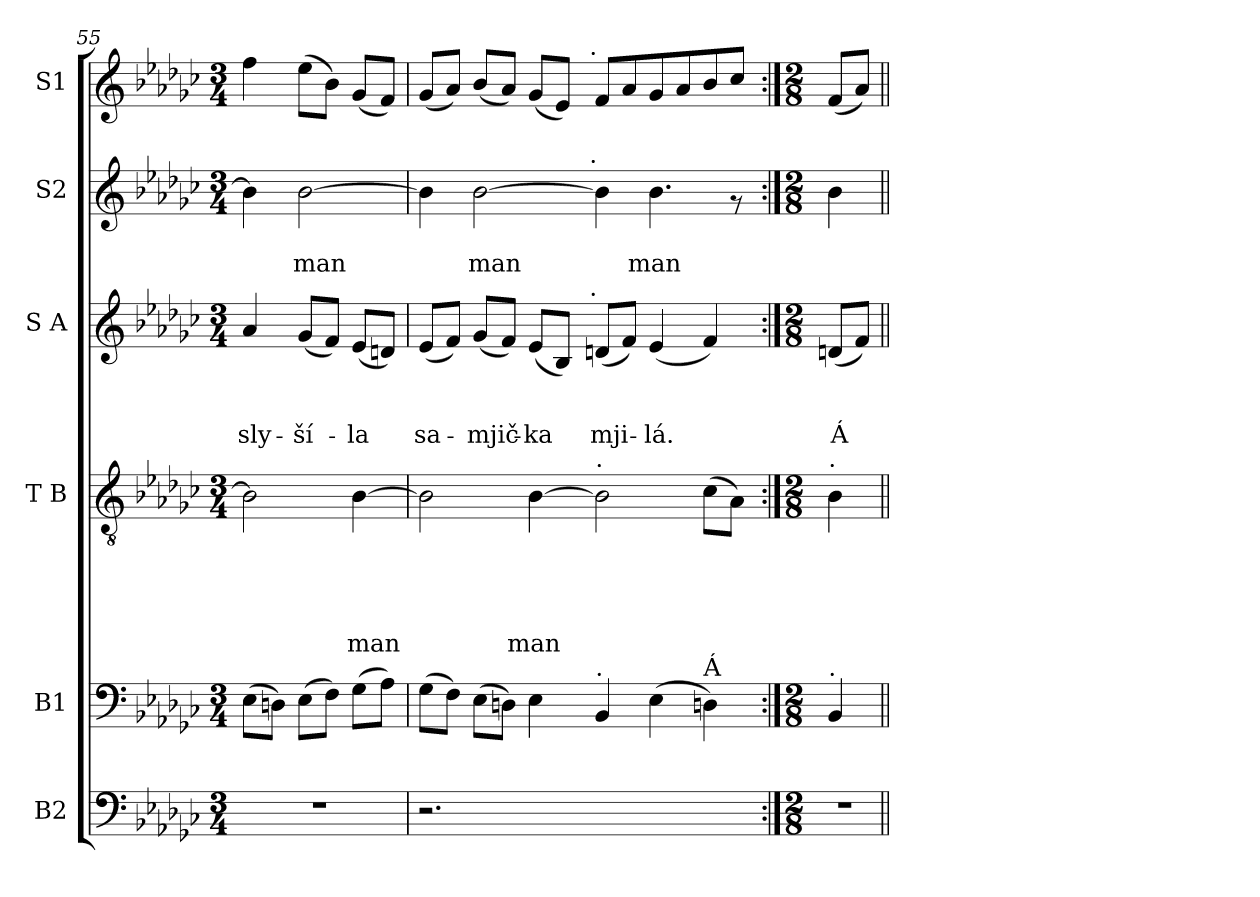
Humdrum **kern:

**kern	**kern	**kern	**text	**text	**text	**text	**text	**kern	**text	**text	**text	**kern	**text	**text	**kern
*part6	*part5	*part4	*part4	*part4	*part4	*part4	*part4	*part3	*part3	*part3	*part3	*part2	*part2	*part2	*part1
*staff6	*staff5	*staff4	*staff4	*staff4	*staff4	*staff4	*staff4	*staff3	*staff3	*staff3	*staff3	*staff2	*staff2	*staff2	*staff1
*I"B2	*I"B1	*I"T B	*	*	*	*	*	*I"S A	*	*	*	*I"S2	*	*	*I"S1
*	*I'B	*I'T B	*	*	*	*	*	*I'S A	*	*	*	*I'S2	*	*	*I'S1
*clefF4	*clefF4	*clefGv2	*	*	*	*	*	*clefG2	*	*	*	*clefG2	*	*	*clefG2
*k[b-e-a-d-g-c-]	*k[b-e-a-d-g-c-]	*k[b-e-a-d-g-c-]	*	*	*	*	*	*k[b-e-a-d-g-c-]	*	*	*	*k[b-e-a-d-g-c-]	*	*	*k[b-e-a-d-g-c-]
*G-:	*G-:	*G-:	*	*	*	*	*	*G-:	*	*	*	*G-:	*	*	*G-:
*M3/4	*M3/4	*M3/4	*	*	*	*	*	*M3/4	*	*	*	*M3/4	*	*	*M3/4
=55	=55	=55	=55	=55	=55	=55	=55	=55	=55	=55	=55	=55	=55	=55	=55
!	!	!	!	!	!	!	!	!	!	!	!LO:LY:b	!	!	!	!
2.r	(>8E-\L	2B-\]	.	.	.	.	.	4a-/	.	.	sly-	4b-\]	.	.	4ff\
.	8Dn\J)	.	.	.	.	.	.	.	.	.	.	.	.	.	.
!	!	!	!	!	!	!	!	!	!	!	!LO:LY:b	!	!	!LO:LY:b	!
.	(>8E-\L	.	.	.	.	.	.	(<8g-/L	.	.	-ší-	[>2b-\	.	man	(>8ee-\L
.	8F\J)	.	.	.	.	.	.	8f/J)	.	.	.	.	.	.	8b-\J)
!	!	!	!	!	!	!	!LO:LY:b	!	!	!	!LO:LY:b	!	!	!	!
.	(>8G-\L	[>4B-\	.	.	.	.	man	(<8e-/L	.	.	-la	.	.	.	(<8g-/L
.	8A-\J)	.	.	.	.	.	.	8dn/J)	.	.	.	.	.	.	8f/J)
=56	=56	=56	=56	=56	=56	=56	=56	=56	=56	=56	=56	=56	=56	=56	=56
!	!	!	!	!	!	!	!	!	!	!	!LO:LY:b	!	!	!	!
*	*	*	*	*	*	*	*	*^	*	*	*	*^	*	*	*^
2.r	(>8G-\L	2B-\]	.	.	.	.	.	(<8e-/L	3%2ryy	.	.	sa-	4b-\]	3%2ryy	.	.	(<8g-/L	3%2ryy
.	8F\J)	.	.	.	.	.	.	8f/J)	.	.	.	.	.	.	.	.	8a-/J)	.
!	!	!	!	!	!	!	!	!	!	!	!	!LO:LY:b	!	!	!	!LO:LY:b	!	!
.	(>8E-\L	.	.	.	.	.	.	(<8g-/L	.	.	.	-mjič-	[>2b-\	.	.	man	(<8b-/L	.
.	8Dn\J)	.	.	.	.	.	.	8f/J)	.	.	.	.	.	.	.	.	8a-/J)	.
!	!	!	!	!	!	!	!LO:LY:b	!	!	!	!	!LO:LY:b	!	!	!	!	!	!
.	4E-\	[>4B-\	.	.	.	.	man	(<8e-/L	.	.	.	-ka	.	.	.	.	(<8g-/L	.
.	.	.	.	.	.	.	.	8B-/J)	.	.	.	.	.	.	.	.	8e-/J)	.
.	.	.	.	.	.	.	.	.	24..ryy	.	.	.	.	24..ryy	.	.	.	24..ryy
!	!	!	!	!	!	!	!	!	!	!	!	!	!	!	!	!	!	!LO:TX:a:t=.
!	!	!	!	!	!	!	!	!	!	!	!	!	!	!LO:TX:a:t=.	!	!	!	!
!	!	!	!	!	!	!	!	!	!LO:TX:a:t=.	!	!	!	!	!	!	!	!	!
.	.	.	.	.	.	.	.	.	3%2ryy	.	.	.	.	3%2ryy	.	.	.	3%2ryy
!	!	!LO:TX:a:t=.	!	!	!	!	!	!	!	!	!	!	!	!	!	!	!	!
!	!LO:TX:a:t=.	!	!	!	!	!	!	!	!	!	!	!	!	!	!	!	!	!
!	!	!	!	!	!	!	!	!	!	!	!	!LO:LY:b	!	!	!	!	!	!
2.ryy	4BB-</	2B->\]	.	.	.	.	.	(<8dn/L	.	.	.	mji-	4b->\]	.	.	.	8f</L	.
.	.	.	.	.	.	.	.	8f/J)	.	.	.	.	.	.	.	.	8a-/	.
!	!	!	!	!	!	!	!	!	!	!	!	!LO:LY:b	!	!	!	!LO:LY:b	!	!
.	(>4E-\	.	.	.	.	.	.	(<4e-/	.	.	.	-lá.	4.b-\	.	.	man	8g-/	.
.	.	.	.	.	.	.	.	.	.	.	.	.	.	.	.	.	8a-/	.
!	!LO:TX:a:t=Á	!	!	!	!	!	!	!	!	!	!	!	!	!	!	!	!	!
.	4Dn\)	(>8c-\L	.	.	.	.	.	4f/)	.	.	.	.	.	.	.	.	8b-/	.
.	.	8A-\J)	.	.	.	.	.	.	.	.	.	.	8rf	.	.	.	8cc-/J	.
.	.	.	.	.	.	.	.	.	12ryy	.	.	.	.	12ryy	.	.	.	12ryy
.	.	.	.	.	.	.	.	.	96ryy	.	.	.	.	96ryy	.	.	.	96ryy
*	*	*	*	*	*	*	*	*v	*v	*	*	*	*	*	*	*	*v	*v
*	*	*	*	*	*	*	*	*	*	*	*	*v	*v	*	*	*
=57:|!	=57:|!	=57:|!	=57:|!	=57:|!	=57:|!	=57:|!	=57:|!	=57:|!	=57:|!	=57:|!	=57:|!	=57:|!	=57:|!	=57:|!	=57:|!
*M2/8	*M2/8	*M2/8	*	*	*	*	*	*M2/8	*	*	*	*M2/8	*	*	*M2/8
*	*	*	*	*	*	*	*	*^	*	*	*	*^	*	*	*^
!	!	!	!	!	!	!	!	!	!	!	!	!	!	!	!	!	!LO:TX:a:t=.	!
!	!	!	!	!	!	!	!	!	!	!	!	!	!	!	!	!	!LO:TX:b:t=Á	!
!	!	!	!	!	!	!	!	!	!	!	!	!	!LO:TX:a:t=.	!	!	!	!	!
!	!	!	!	!	!	!	!	!LO:TX:a:t=.	!	!	!	!	!	!	!	!	!	!
!	!	!LO:TX:a:t=.	!	!	!	!	!	!	!	!	!	!	!	!	!	!	!	!
!	!LO:TX:a:t=.	!	!	!	!	!	!	!	!	!	!	!	!	!	!	!	!	!
!	!	!	!	!	!	!	!	!	!	!	!	!LO:LY:b	!	!	!	!	!	!
*	*	*	*	*	*	*	*	*v	*v	*	*	*	*	*	*	*	*v	*v
*	*	*	*	*	*	*	*	*	*	*	*	*v	*v	*	*	*
4r	4BB-/	4B-\	.	.	.	.	.	(<8dn/L	.	.	Á	4b-\	.	.	(<8f/L
.	.	.	.	.	.	.	.	8f/J)	.	.	.	.	.	.	8a-/J)
=||	=||	=||	=||	=||	=||	=||	=||	=||	=||	=||	=||	=||	=||	=||	=||
*-	*-	*-	*-	*-	*-	*-	*-	*-	*-	*-	*-	*-	*-	*-	*-
